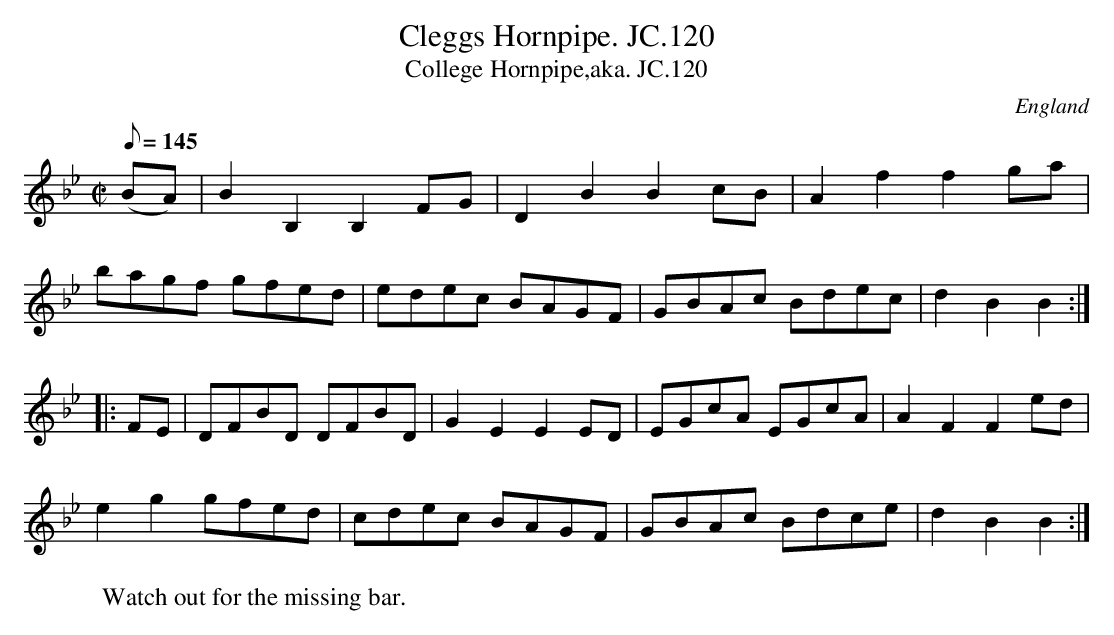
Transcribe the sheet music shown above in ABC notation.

X:1
T:Cleggs Hornpipe. JC.120
T:College Hornpipe,aka. JC.120
M:C|
L:1/8
Q:145
O:England
K:Bb
(BA)|B2B,2B,2FG|D2B2B2cB|A2f2f2ga|!
bagf gfed|edec BAGF|GBAc Bdec|d2B2B2:|!
|:FE|DFBD DFBD|G2E2E2ED|EGcA EGcA|A2F2F2ed|!
e2g2gfed|cdec BAGF|GBAc Bdce|d2B2B2:|]
W:Watch out for the missing bar.
